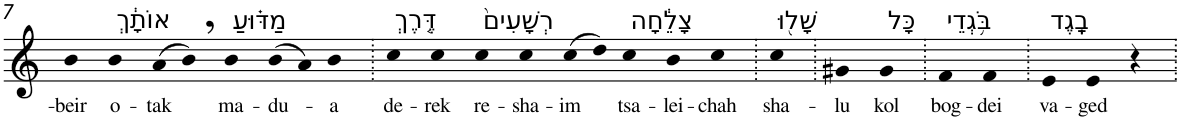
**kern	**text
*part1	*part1
*staff1	*staff1
*I"Piano	*
*I'Pno	*
!!LO:PB:g=z
*clefG2	*
*k[]	*
=7	=7
!	!LO:LY:b
4b	-beir
!LO:TX:a:t=אוֹתָ֔ךְ	!
!	!LO:LY:b
4b	o-
!	!LO:LY:b
(>8a	-tak
8b,)	.
!LO:TX:a:t=מַדּ֗וּעַ	!
!	!LO:LY:b
4b	ma-
!	!LO:LY:b
(>8b	-du-
8a)	.
!	!LO:LY:b
4b	-a
=8.	=8.
!LO:TX:a:t=דֶּ֤רֶךְ	!
!	!LO:LY:b
4cc	de-
!	!LO:LY:b
4cc	-rek
!LO:TX:a:t=רְשָׁעִים֙	!
!	!LO:LY:b
4cc	re-
!	!LO:LY:b
4cc	-sha-
!	!LO:LY:b
(>8cc	-im
8dd)	.
!LO:TX:a:t=צָלֵ֔חָה	!
!	!LO:LY:b
4cc	tsa-
!	!LO:LY:b
4b	-lei-
!	!LO:LY:b
4cc	-chah
=9.	=9.
!LO:TX:a:t=שָׁל֖וּ	!
!	!LO:LY:b
4cc	sha-
=10.	=10.
!	!LO:LY:b
4g#X	-lu
!LO:TX:a:t=כָּל	!
!	!LO:LY:b
4g#	kol
=11.	=11.
!LO:TX:a:t=בֹּ֥גְדֵי	!
!	!LO:LY:b
4f	bog-
!	!LO:LY:b
4f	-dei
=12.	=12.
!LO:TX:a:t=בָֽגֶד	!
!	!LO:LY:b
4e	va-
!	!LO:LY:b
4e	-ged
4r	.
=.	=.
*-	*-
